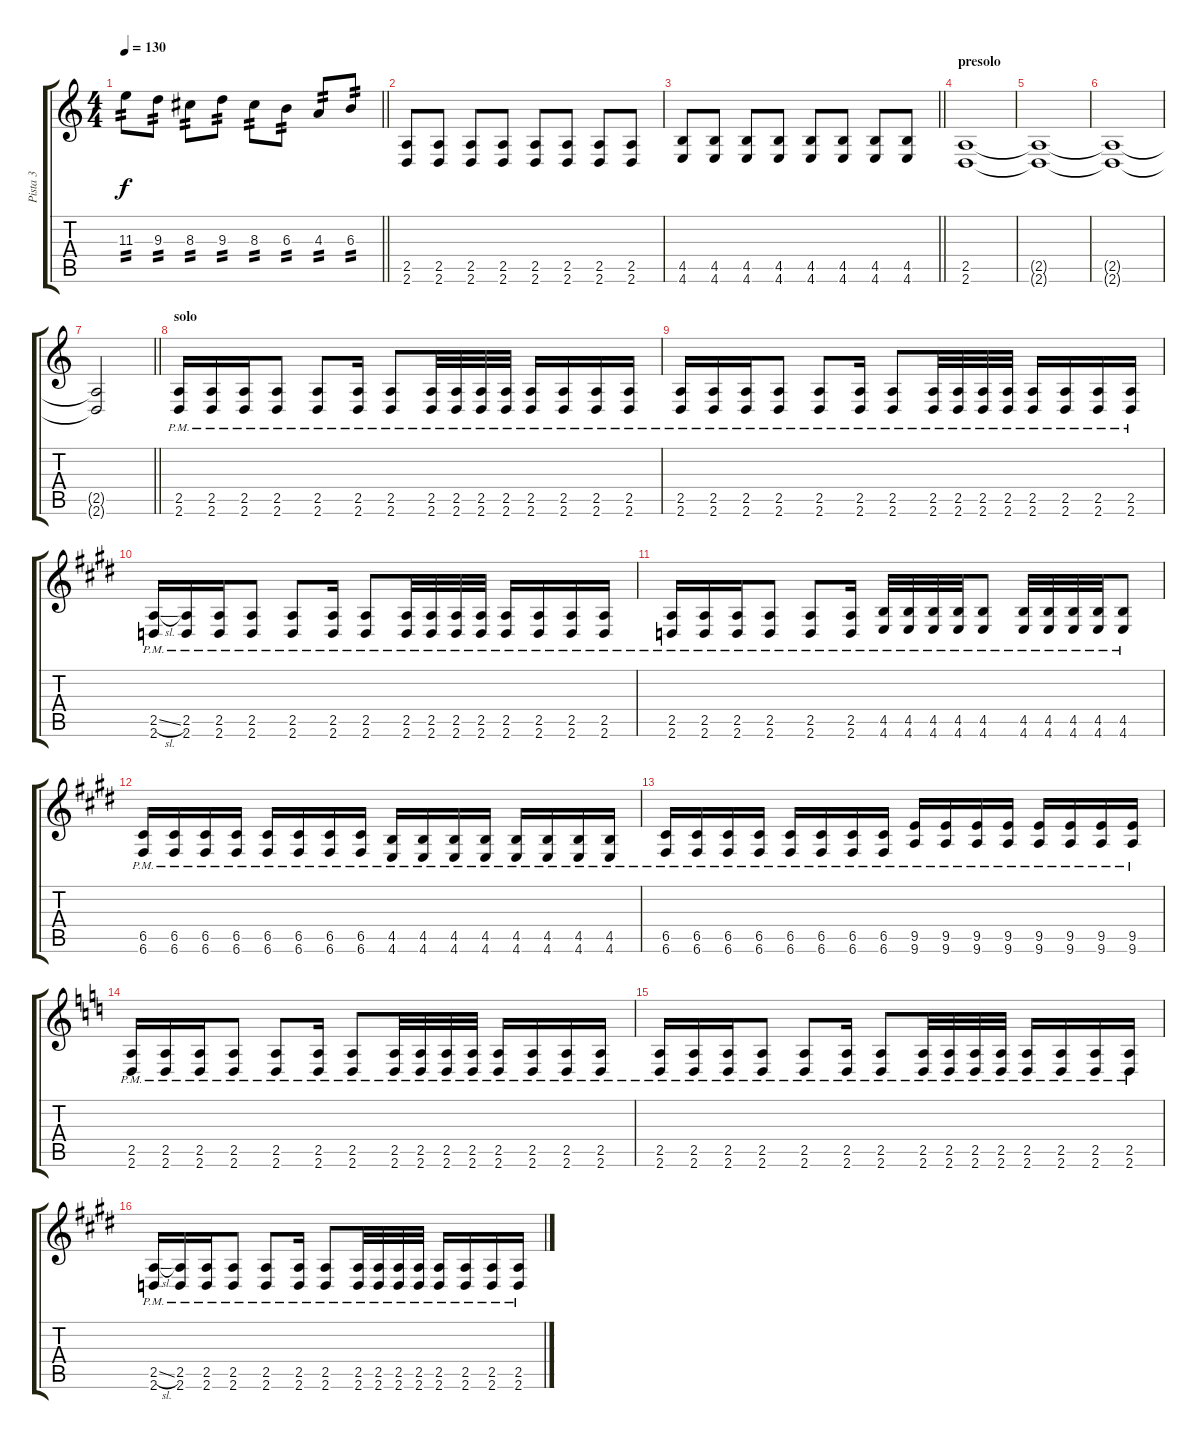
\track ("Pista 3" "Pista 3") {instrument distortionguitar}
\staff {score tabs}
\tuning (D4 A3 F3 C3 G2 C2) {hide}
\ts (4 4)
\tempo 130
\clef g2
\barLineRight lightlight
\ks c
11.3.8{tp 2 dy f} 9.3.8{tp 2} 8.3.8{tp 2} 9.3.8{tp 2} 8.3.8{tp 2} 6.3.8{tp 2} 4.3.8{tp 2} 6.3.8{tp 2} |
(2.5 2.6).8 (2.5 2.6).8 (2.5 2.6).8 (2.5 2.6).8 (2.5 2.6).8 (2.5 2.6).8 (2.5 2.6).8 (2.5 2.6).8 |
\barLineRight lightlight
(4.5 4.6).8 (4.5 4.6).8 (4.5 4.6).8 (4.5 4.6).8 (4.5 4.6).8 (4.5 4.6).8 (4.5 4.6).8 (4.5 4.6).8 |
\section ("" "presolo")
(2.5 2.6).1 |
(2.5{t} 2.6{t}).1 |
(2.5{t} 2.6{t}).1 |
\barLineRight lightlight
(2.5{t} 2.6{t}).2 |
\section ("" "solo")
(2.5{pm} 2.6{pm}).16 (2.5{pm} 2.6{pm}).16 (2.5{pm} 2.6{pm}).16 (2.5{pm} 2.6{pm}).8 (2.5{pm} 2.6{pm}).8 (2.5{pm} 2.6{pm}).16 (2.5{pm} 2.6{pm}).8 (2.5{pm} 2.6{pm}).32 (2.5{pm} 2.6{pm}).32 (2.5{pm} 2.6{pm}).32 (2.5{pm} 2.6{pm}).32 (2.5{pm} 2.6{pm}).16 (2.5{pm} 2.6{pm}).16 (2.5{pm} 2.6{pm}).16 (2.5{pm} 2.6{pm}).16 |
(2.5{pm} 2.6{pm}).16 (2.5{pm} 2.6{pm}).16 (2.5{pm} 2.6{pm}).16 (2.5{pm} 2.6{pm}).8 (2.5{pm} 2.6{pm}).8 (2.5{pm} 2.6{pm}).16 (2.5{pm} 2.6{pm}).8 (2.5{pm} 2.6{pm}).32 (2.5{pm} 2.6{pm}).32 (2.5{pm} 2.6{pm}).32 (2.5{pm} 2.6{pm}).32 (2.5{pm} 2.6{pm}).16 (2.5{pm} 2.6{pm}).16 (2.5{pm} 2.6{pm}).16 (2.5{pm} 2.6{pm}).16 |
\ks c#minor
(2.5{sl pm} 2.6{pm}).16 (2.5{pm} 2.6{pm}).16 (2.5{pm} 2.6{pm}).16 (2.5{pm} 2.6{pm}).8 (2.5{pm} 2.6{pm}).8 (2.5{pm} 2.6{pm}).16 (2.5{pm} 2.6{pm}).8 (2.5{pm} 2.6{pm}).32 (2.5{pm} 2.6{pm}).32 (2.5{pm} 2.6{pm}).32 (2.5{pm} 2.6{pm}).32 (2.5{pm} 2.6{pm}).16 (2.5{pm} 2.6{pm}).16 (2.5{pm} 2.6{pm}).16 (2.5{pm} 2.6{pm}).16 |
(2.5{pm} 2.6{pm}).16 (2.5{pm} 2.6{pm}).16 (2.5{pm} 2.6{pm}).16 (2.5{pm} 2.6{pm}).8 (2.5{pm} 2.6{pm}).8 (2.5{pm} 2.6{pm}).16 (4.5{pm} 4.6{pm}).32 (4.5{pm} 4.6{pm}).32 (4.5{pm} 4.6{pm}).32 (4.5{pm} 4.6{pm}).32 (4.5{pm} 4.6{pm}).8 (4.5{pm} 4.6{pm}).32 (4.5{pm} 4.6{pm}).32 (4.5{pm} 4.6{pm}).32 (4.5{pm} 4.6{pm}).32 (4.5{pm} 4.6{pm}).8 |
(6.5{pm} 6.6{pm}).16 (6.5{pm} 6.6{pm}).16 (6.5{pm} 6.6{pm}).16 (6.5{pm} 6.6{pm}).16 (6.5{pm} 6.6{pm}).16 (6.5{pm} 6.6{pm}).16 (6.5{pm} 6.6{pm}).16 (6.5{pm} 6.6{pm}).16 (4.5{pm} 4.6{pm}).16 (4.5{pm} 4.6{pm}).16 (4.5{pm} 4.6{pm}).16 (4.5{pm} 4.6{pm}).16 (4.5{pm} 4.6{pm}).16 (4.5{pm} 4.6{pm}).16 (4.5{pm} 4.6{pm}).16 (4.5{pm} 4.6{pm}).16 |
(6.5{pm} 6.6{pm}).16 (6.5{pm} 6.6{pm}).16 (6.5{pm} 6.6{pm}).16 (6.5{pm} 6.6{pm}).16 (6.5{pm} 6.6{pm}).16 (6.5{pm} 6.6{pm}).16 (6.5{pm} 6.6{pm}).16 (6.5{pm} 6.6{pm}).16 (9.5{pm} 9.6{pm}).16 (9.5{pm} 9.6{pm}).16 (9.5{pm} 9.6{pm}).16 (9.5{pm} 9.6{pm}).16 (9.5{pm} 9.6{pm}).16 (9.5{pm} 9.6{pm}).16 (9.5{pm} 9.6{pm}).16 (9.5{pm} 9.6{pm}).16 |
\ks c
(2.5{pm} 2.6{pm}).16 (2.5{pm} 2.6{pm}).16 (2.5{pm} 2.6{pm}).16 (2.5{pm} 2.6{pm}).8 (2.5{pm} 2.6{pm}).8 (2.5{pm} 2.6{pm}).16 (2.5{pm} 2.6{pm}).8 (2.5{pm} 2.6{pm}).32 (2.5{pm} 2.6{pm}).32 (2.5{pm} 2.6{pm}).32 (2.5{pm} 2.6{pm}).32 (2.5{pm} 2.6{pm}).16 (2.5{pm} 2.6{pm}).16 (2.5{pm} 2.6{pm}).16 (2.5{pm} 2.6{pm}).16 |
(2.5{pm} 2.6{pm}).16 (2.5{pm} 2.6{pm}).16 (2.5{pm} 2.6{pm}).16 (2.5{pm} 2.6{pm}).8 (2.5{pm} 2.6{pm}).8 (2.5{pm} 2.6{pm}).16 (2.5{pm} 2.6{pm}).8 (2.5{pm} 2.6{pm}).32 (2.5{pm} 2.6{pm}).32 (2.5{pm} 2.6{pm}).32 (2.5{pm} 2.6{pm}).32 (2.5{pm} 2.6{pm}).16 (2.5{pm} 2.6{pm}).16 (2.5{pm} 2.6{pm}).16 (2.5{pm} 2.6{pm}).16 |
\ks c#minor
(2.5{sl pm} 2.6{pm}).16 (2.5{pm} 2.6{pm}).16 (2.5{pm} 2.6{pm}).16 (2.5{pm} 2.6{pm}).8 (2.5{pm} 2.6{pm}).8 (2.5{pm} 2.6{pm}).16 (2.5{pm} 2.6{pm}).8 (2.5{pm} 2.6{pm}).32 (2.5{pm} 2.6{pm}).32 (2.5{pm} 2.6{pm}).32 (2.5{pm} 2.6{pm}).32 (2.5{pm} 2.6{pm}).16 (2.5{pm} 2.6{pm}).16 (2.5{pm} 2.6{pm}).16 (2.5{pm} 2.6{pm}).16
